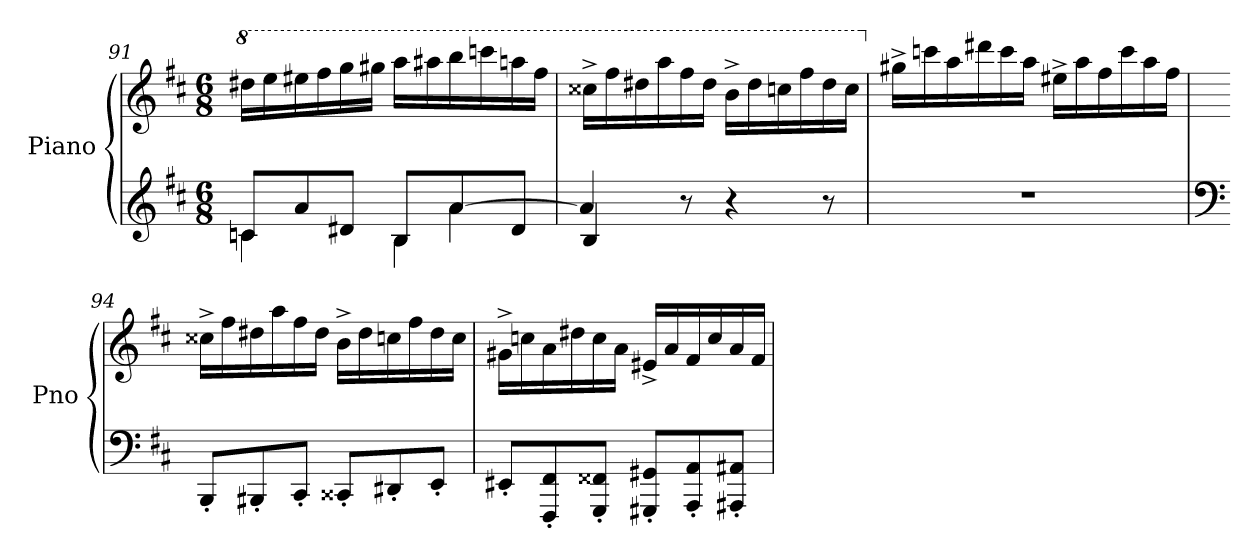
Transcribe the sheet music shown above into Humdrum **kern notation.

**kern	**kern	**dynam
*part1	*part1	*part1
*staff2	*staff1	*staff1/2
*I"Piano	*	*
*I'Pno	*	*
*clefG2	*clefG2	*
*k[f#c#]	*k[f#c#]	*
*M6/8	*M6/8	*
=91	=91	=91
*^	*	*
*	*^	*	*
*	*	*	*8va	*
8cn/L	4cn\	2ryy	16ddd#X\LL	.
.	.	.	16eee\	.
8a/	.	.	16eee#X\	.
.	.	.	16fff#\	.
8d#X/J	8ryy	.	16ggg\	.
.	.	.	16ggg#X\JJ	.
8B/L	4B\	.	16aaa\LL	.
.	.	.	16aaa#X\	.
8a/	.	[4a\	16bbb\	.
.	.	.	16ccccn\	.
8d#/J	8ryy	.	16aaan\	.
.	.	.	16fff#\JJ	.
*	*v	*v	*	*
=92	=92	=92	=92
4B/	4a/]	16ccc##X^\LL	.
.	.	16fff#\	.
.	.	16ddd#X\	.
.	.	16aaa\	.
8r	2ryy	16fff#\	.
.	.	16ddd#\JJ	.
4r	.	16bb^\LL	.
.	.	16ddd#\	.
.	.	16cccn\	.
.	.	16fff#\	.
8r	.	16ddd#\	.
.	.	16ccc\JJ	.
*v	*v	*	*
!!LO:LB:g=z
=93	=93	=93
*	*X8va	*
2.r	16gg#X^\LL	.
.	16cccn\	.
.	16aa\	.
.	16ddd#X\	.
.	16ccc\	.
.	16aa\JJ	.
.	16ee#X^\LL	.
.	16aa\	.
.	16ff#\	.
.	16ccc\	.
.	16aa\	.
.	16ff#\JJ	.
=94	=94	=94
*clefF4	*	*
!	!	!LO:DY:b
8BBB'/L	16cc##X^\LL	other-dynamics
.	16ff#\	.
8BBB#X'/	16dd#X\	.
.	16aa\	.
8CC#'/J	16ff#\	.
.	16dd#\JJ	.
8CC##X'/L	16b^\LL	.
.	16dd#\	.
8DD#X'/	16ccn\	.
.	16ff#\	.
8EE'/J	16dd#\	.
.	16cc\JJ	.
=95	=95	=95
8EE#X'/L	16g#X^\LL	.
.	16ccn\	.
8FFF#/' 8FF#/'	16a\	.
.	16dd#X\	.
8GGG/' 8FF##X/'J	16cc\	.
.	16a\JJ	.
8GGG#X/' 8GG#X/'L	16e#X^/LL	.
.	16a/	.
8AAA/' 8AA/'	16f#/	.
.	16cc/	.
8AAA#X/' 8AA#X/'J	16a/	.
.	16f#/JJ	.
=	=	=
*-	*-	*-
